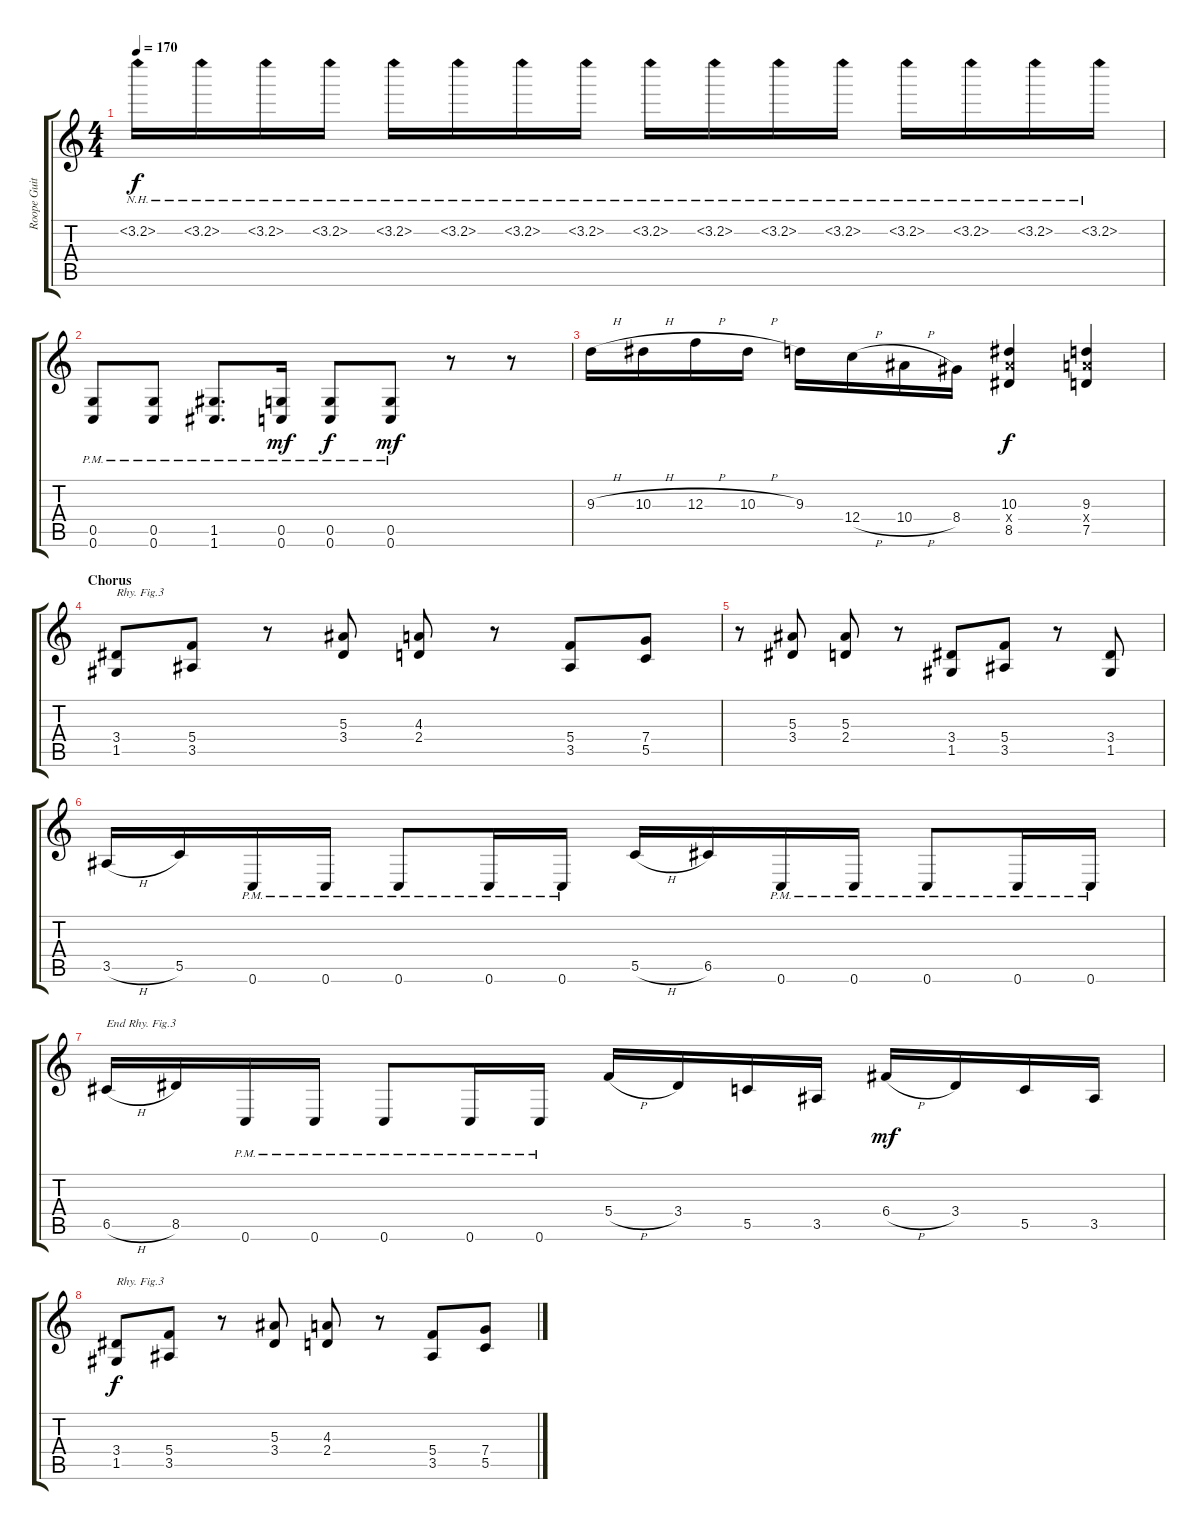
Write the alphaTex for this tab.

\track ("Roope Guitar 2" "Roope Guit") {instrument distortionguitar}
\staff {score tabs}
\tuning (D4 A3 F3 C3 G2 C2) {hide}
\ts (4 4)
\tempo 170
\clef g2
\ks c
3.2{nh}.16{dy f} 3.2{nh}.16 3.2{nh}.16 3.2{nh}.16 3.2{nh}.16 3.2{nh}.16 3.2{nh}.16 3.2{nh}.16 3.2{nh}.16 3.2{nh}.16 3.2{nh}.16 3.2{nh}.16 3.2{nh}.16 3.2{nh}.16 3.2{nh}.16 3.2{nh}.16 |
(0.5{pm} 0.6{pm}).8 (0.5{pm} 0.6{pm}).8 (1.5{pm} 1.6{pm}).8{d} (0.5{pm} 0.6{pm}).16{dy mf} (0.5{pm} 0.6{pm}).8{dy f} (0.5{pm} 0.6{pm}).8{dy mf} r.8 r.8 |
9.3{h}.16 10.3{h}.16 12.3{h}.16 10.3{h}.16 9.3.16 12.4{h}.16 10.4{h}.16 8.4.16 (10.3 10.4{x} 8.5).4{dy f} (9.3 9.4{x} 7.5).4 |
\section ("" "Chorus")
(3.4 1.5).8{txt "Rhy. Fig.3"} (5.4 3.5).8 r.8 (5.3 3.4).8 (4.3 2.4).8 r.8 (5.4 3.5).8 (7.4 5.5).8 |
r.8 (5.3 3.4).8 (5.3 2.4).8 r.8 (3.4 1.5).8 (5.4 3.5).8 r.8 (3.4 1.5).8 |
3.5{h}.16 5.5.16 0.6{pm}.16 0.6{pm}.16 0.6{pm}.8 0.6{pm}.16 0.6{pm}.16 5.5{h}.16 6.5.16 0.6{pm}.16 0.6{pm}.16 0.6{pm}.8 0.6{pm}.16 0.6{pm}.16 |
6.5{h}.16{txt "End Rhy. Fig.3"} 8.5.16 0.6{pm}.16 0.6{pm}.16 0.6{pm}.8 0.6{pm}.16 0.6{pm}.16 5.4{h}.16 3.4.16 5.5.16 3.5.16 6.4{h}.16{dy mf} 3.4.16 5.5.16 3.5.16 |
(3.4 1.5).8{txt "Rhy. Fig.3" dy f} (5.4 3.5).8 r.8 (5.3 3.4).8 (4.3 2.4).8 r.8 (5.4 3.5).8 (7.4 5.5).8
